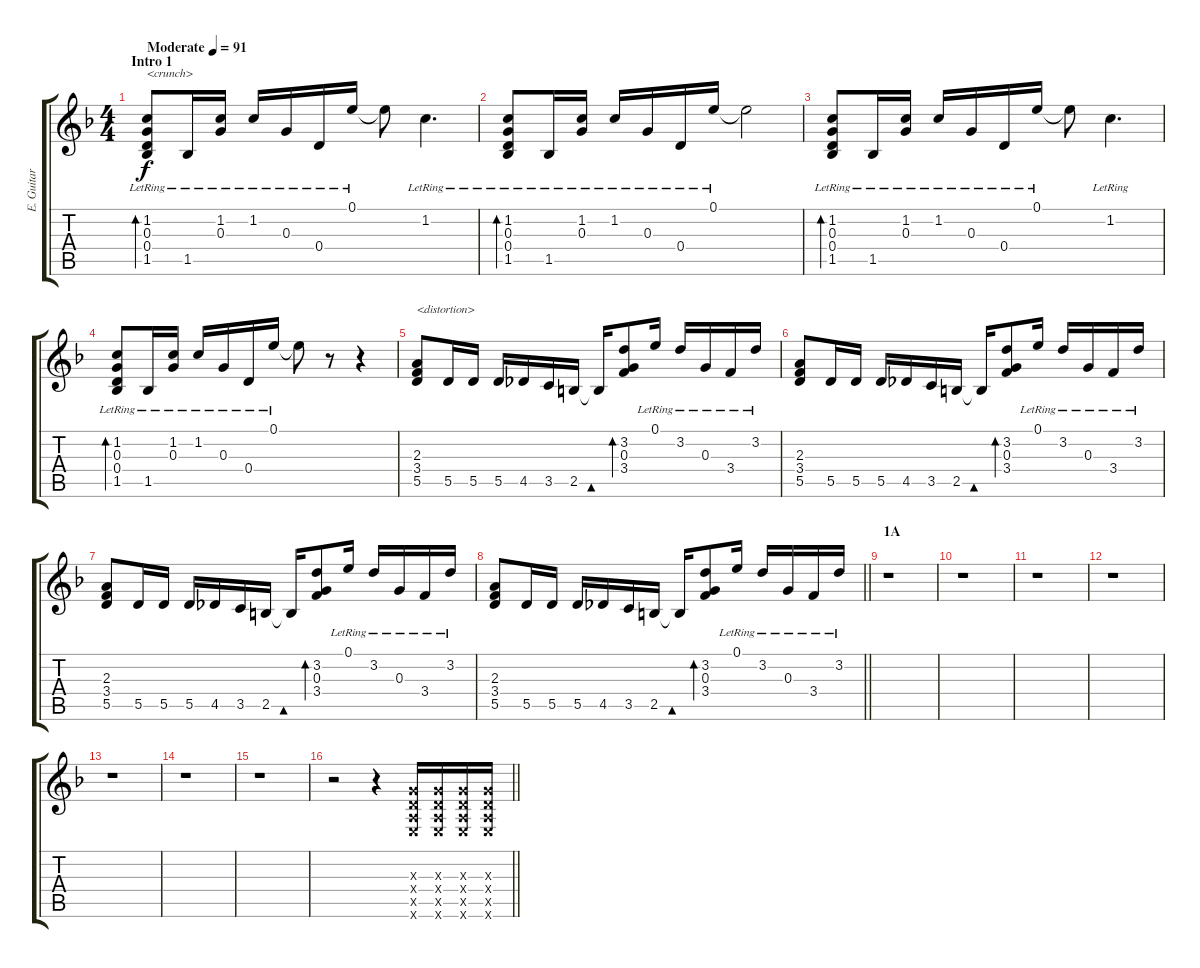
\track ("E. Guitar II" "E. Guitar ") {instrument overdrivenguitar}
\staff {score tabs}
\tuning (E4 B3 G3 D3 A2 E2) {hide}
\ts (4 4)
\section ("" "Intro 1")
\tempo (91 "Moderate")
\clef g2
\ks f
(1.2{lr} 0.3{lr} 0.4{lr} 1.5{lr}).8{bd 60 txt "<crunch>" dy f instrument electricguitarclean} 1.5{lr}.16 (1.2{lr} 0.3{lr}).16 1.2{lr}.16 0.3{lr}.16 0.4{lr}.16 0.1{lr}.16 0.1{t}.8 1.2{lr}.4{d} |
(1.2{lr} 0.3{lr} 0.4{lr} 1.5{lr}).8{bd 60} 1.5{lr}.16 (1.2{lr} 0.3{lr}).16 1.2{lr}.16 0.3{lr}.16 0.4{lr}.16 0.1{lr}.16 0.1{t}.2 |
(1.2{lr} 0.3{lr} 0.4{lr} 1.5{lr}).8{bd 60} 1.5{lr}.16 (1.2{lr} 0.3{lr}).16 1.2{lr}.16 0.3{lr}.16 0.4{lr}.16 0.1{lr}.16 0.1{t}.8 1.2{lr}.4{d} |
(1.2{lr} 0.3{lr} 0.4{lr} 1.5{lr}).8{bd 60} 1.5{lr}.16 (1.2{lr} 0.3{lr}).16 1.2{lr}.16 0.3{lr}.16 0.4{lr}.16 0.1{lr}.16 0.1{t}.8 r.8 r.4 |
(2.3 3.4 5.5).8{txt "<distortion>" instrument overdrivenguitar} 5.5.16 5.5.16 5.5.16 4.5.16 3.5.16 2.5.16 2.5{t}.16{bd 240} (3.2 0.3 3.4).8{bd 60} 0.1{lr}.16 3.2{lr}.16 0.3{lr}.16 3.4{lr}.16 3.2{lr}.16 |
(2.3 3.4 5.5).8 5.5.16 5.5.16 5.5.16 4.5.16 3.5.16 2.5.16 2.5{t}.16{bd 240} (3.2 0.3 3.4).8{bd 60} 0.1{lr}.16 3.2{lr}.16 0.3{lr}.16 3.4{lr}.16 3.2{lr}.16 |
(2.3 3.4 5.5).8 5.5.16 5.5.16 5.5.16 4.5.16 3.5.16 2.5.16 2.5{t}.16{bd 240} (3.2 0.3 3.4).8{bd 60} 0.1{lr}.16 3.2{lr}.16 0.3{lr}.16 3.4{lr}.16 3.2{lr}.16 |
\barLineRight lightlight
(2.3 3.4 5.5).8 5.5.16 5.5.16 5.5.16 4.5.16 3.5.16 2.5.16 2.5{t}.16{bd 240} (3.2 0.3 3.4).8{bd 60} 0.1{lr}.16 3.2{lr}.16 0.3{lr}.16 3.4{lr}.16 3.2{lr}.16 |
\section ("" "1A")
r.1 |
r.1 |
r.1 |
r.1 |
r.1 |
r.1 |
r.1 |
\barLineRight lightlight
r.2 r.4 (0.3{x} 0.4{x} 0.5{x} 0.6{x}).16 (0.3{x} 0.4{x} 0.5{x} 0.6{x}).16 (0.3{x} 0.4{x} 0.5{x} 0.6{x}).16 (0.3{x} 0.4{x} 0.5{x} 0.6{x}).16
